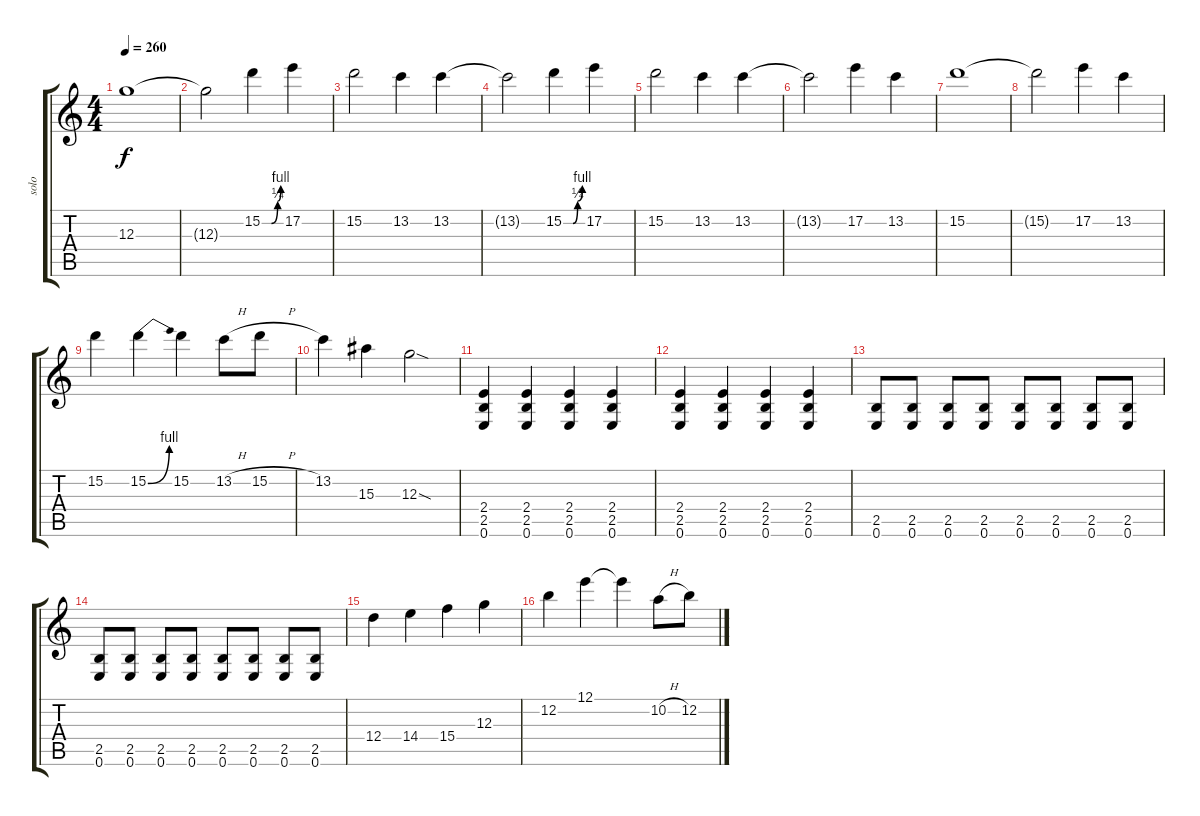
\track ("solo" "solo") {instrument distortionguitar}
\staff {score tabs}
\tuning (E4 B3 G3 D3 A2 E2) {hide}
\ts (4 4)
\tempo 260
\clef g2
\ks c
12.3{t}.1{dy f} |
12.3{t}.2 15.2{be (custom 0 0 30 0 50 1 60 4)}.4 17.2.4 |
15.2.2 13.2.4 13.2.4 |
13.2{t}.2 15.2{be (custom 0 0 30 0 45 1 60 4)}.4 17.2.4 |
15.2.2 13.2.4 13.2.4 |
13.2{t}.2 17.2.4 13.2.4 |
15.2.1 |
15.2{t}.2 17.2.4 13.2.4 |
15.2.4 15.2{be (bend 0 0 60 4)}.4 15.2.4 13.2{h}.8 15.2{h}.8 |
13.2.4 15.3.4 12.3{sod}.2 |
(2.4 2.5 0.6).4 (2.4 2.5 0.6).4 (2.4 2.5 0.6).4 (2.4 2.5 0.6).4 |
(2.4 2.5 0.6).4 (2.4 2.5 0.6).4 (2.4 2.5 0.6).4 (2.4 2.5 0.6).4 |
(2.5 0.6).8 (2.5 0.6).8 (2.5 0.6).8 (2.5 0.6).8 (2.5 0.6).8 (2.5 0.6).8 (2.5 0.6).8 (2.5 0.6).8 |
(2.5 0.6).8 (2.5 0.6).8 (2.5 0.6).8 (2.5 0.6).8 (2.5 0.6).8 (2.5 0.6).8 (2.5 0.6).8 (2.5 0.6).8 |
12.4.4 14.4.4 15.4.4 12.3.4 |
12.2.4 12.1.4 12.1{t}.4 10.2{h}.8 12.2{h}.8
